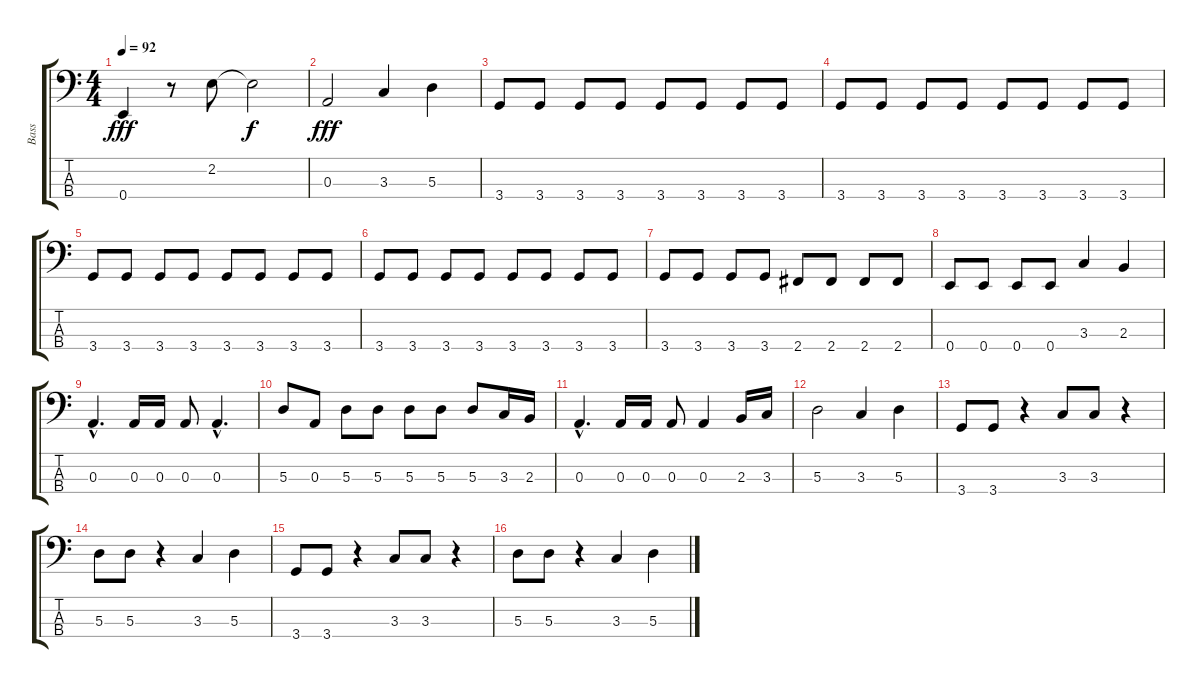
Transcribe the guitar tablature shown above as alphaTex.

\track ("Bass" "Bass") {instrument electricbassfinger}
\staff {score tabs}
\tuning (G2 D2 A1 E1) {hide}
\ts (4 4)
\tempo 92
\clef f4
\ks c
0.4.4{dy fff} r.8 2.2.8 2.2{t}.2{dy f} |
0.3.2{dy fff} 3.3.4 5.3.4 |
3.4.8 3.4.8 3.4.8 3.4.8 3.4.8 3.4.8 3.4.8 3.4.8 |
3.4.8 3.4.8 3.4.8 3.4.8 3.4.8 3.4.8 3.4.8 3.4.8 |
3.4.8 3.4.8 3.4.8 3.4.8 3.4.8 3.4.8 3.4.8 3.4.8 |
3.4.8 3.4.8 3.4.8 3.4.8 3.4.8 3.4.8 3.4.8 3.4.8 |
3.4.8 3.4.8 3.4.8 3.4.8 2.4.8 2.4.8 2.4.8 2.4.8 |
0.4.8 0.4.8 0.4.8 0.4.8 3.3.4 2.3.4 |
0.3{hac}.4{d} 0.3.16 0.3.16 0.3.8 0.3{hac}.4{d} |
5.3.8 0.3.8 5.3.8 5.3.8 5.3.8 5.3.8 5.3.8 3.3.16 2.3.16 |
0.3{hac}.4{d} 0.3.16 0.3.16 0.3.8 0.3.4 2.3.16 3.3.16 |
5.3.2 3.3.4 5.3.4 |
3.4.8 3.4.8 r.4 3.3.8 3.3.8 r.4 |
5.3.8 5.3.8 r.4 3.3.4 5.3.4 |
3.4.8 3.4.8 r.4 3.3.8 3.3.8 r.4 |
5.3.8 5.3.8 r.4 3.3.4 5.3.4
